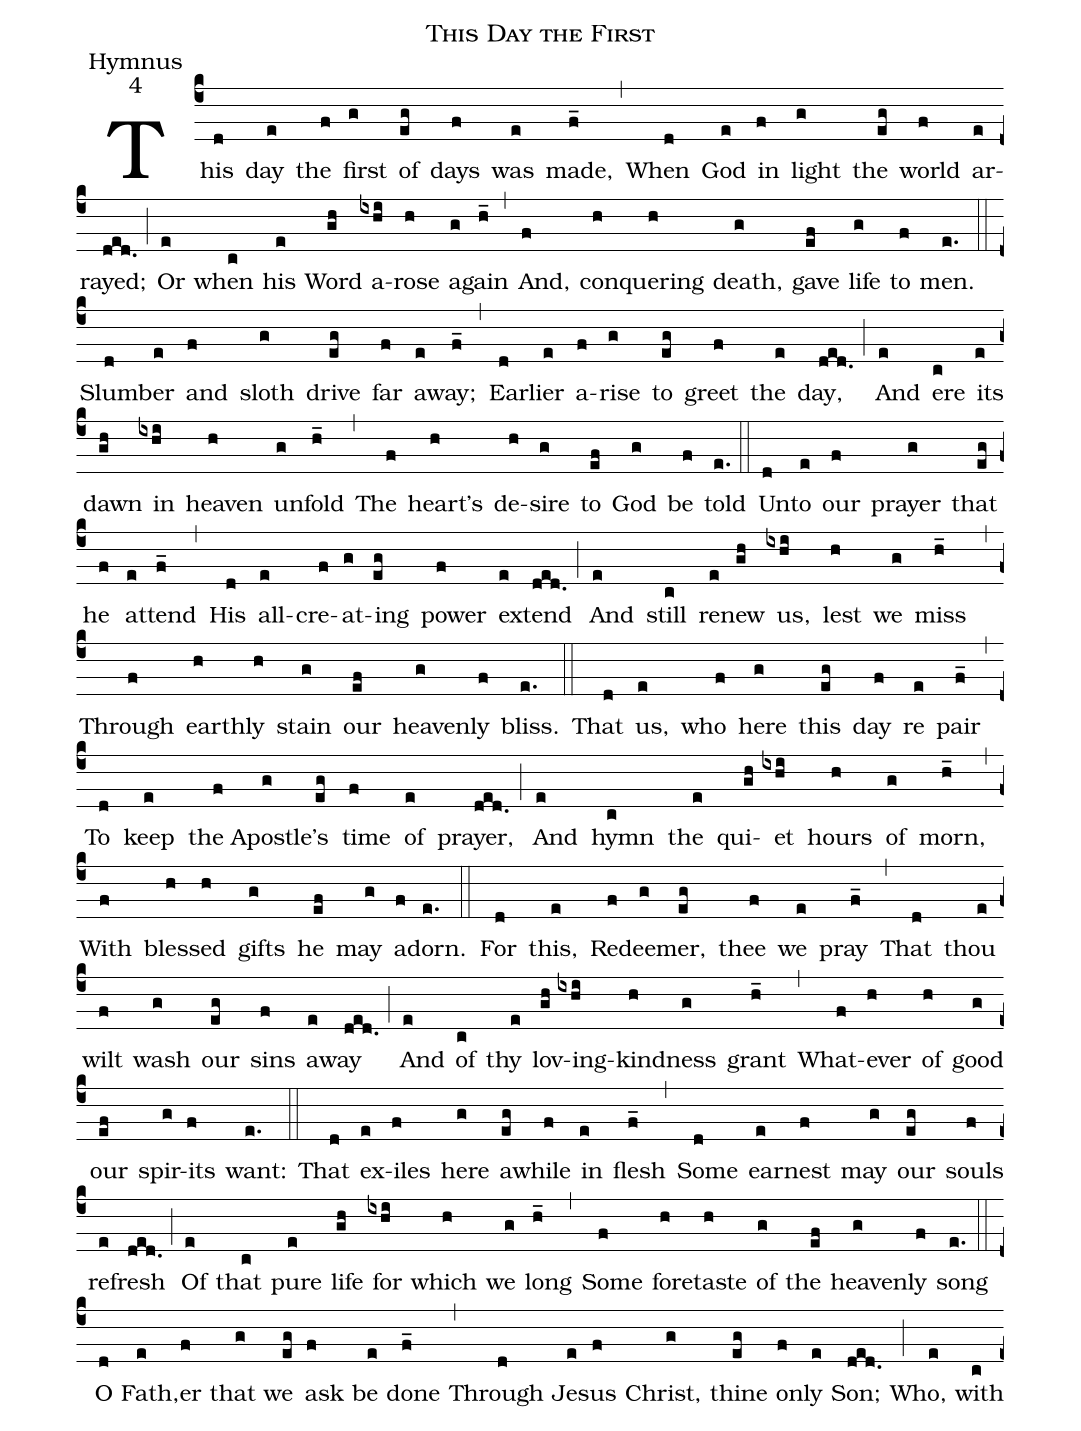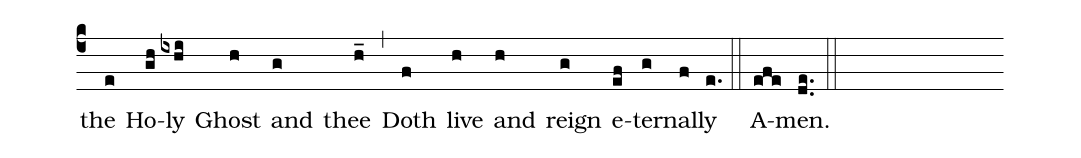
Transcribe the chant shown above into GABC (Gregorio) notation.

name: This Day the First;
office-part: Hymnus;
mode: 4;
%%
(c4)This(d) day(e) the(f) first(g) of(eg) days(f) was(e) made,(f_) (,)
	When(d) God(e) in(f) light(g) the(eg) world(f) ar(e)rayed;(ded.) (;)
	Or(e) when(c) his(e) Word(gh) a(ixhi)rose(h) a(g)gain(h_) (,)
	And,(f) con(h)quering(h) death,(g) gave(ef) life(g) to(f) men.(e.) (::)

Slum(d)ber(e) and(f) sloth(g) drive(eg) far(f) a(e)way;(f_) (,)

Ear(d)lier(e) a(f)rise(g) to(eg) greet(f) the(e) day,(ded.) (;)

And(e) ere(c) its(e) dawn(gh) in(ixhi) heaven(h) un(g)fold(h_) (,)

The(f) heart's(h) de(h)sire(g) to(ef) God(g) be(f) told(e.) (::)

Un(d)to(e) our(f) prayer(g) that(eg) he(f) at(e)tend(f_) (,)

His(d) all-(e)cre(f)at(g)ing(eg) power(f) ext(e)end(ded.) (;)

And(e) still(c) re(e)new(gh) us,(ixhi) lest(h) we(g) miss(h_) (,)

Through(f) earth(h)ly(h) stain(g) our(ef) heaven(g)ly(f) bliss.(e.) (::)

That(d) us,(e) who(f) here(g) this(eg) day(f) re(e) pair(f_) (,)

To(d) keep(e) the A(f)postle(g)'s(eg) time(f) of(e) prayer,(ded.) (;)

And(e) hymn(c) the(e) qui(gh)et(ixhi) hours(h) of(g) morn,(h_) (,)

With(f) bless(h)ed(h) gifts(g) he(ef) may(g) a(f)dorn.(e.) (::)

For(d) this,(e) Re(f)deem(g)er,(eg) thee(f) we(e) pray(f_) (,)

That(d) thou(e) wilt(f) wash(g) our(eg) sins(f) a(e)way(ded.) (;)

And(e) of(c) thy(e) lov(gh)ing-(ixhi)kind(h)ness(g) grant(h_) (,)

What(f)ever(h) of(h) good(g) our(ef) spir(g)its(f) want:(e.) (::)

That(d) ex(e)iles(f) here(g) a(eg)while(f) in(e) flesh(f_) (,)

Some(d) earn(e)est(f) may(g) our(eg) souls(f) re(e)fresh(ded.) (;)

Of(e) that(c) pure(e) life(gh) for(ixhi) which(h) we(g) long(h_) (,)

Some(f) fore(h)taste(h) of(g) the(ef) heaven(g)ly(f) song(e.) (::)

O(d) Fath,(e)er(f) that(g) we(eg) ask(f) be(e) done(f_) (,)

Through(d) Je(e)sus(f) Christ,(g) thine(eg) on(f)ly(e) Son;(ded.) (;)

Who,(e) with(c) the(e) Ho(gh)ly(ixhi) Ghost(h) and(g) thee(h_) (,)

Doth(f) live(h) and(h) reign(g) e(ef)ter(g)nal(f)ly(e.) (::)

A(efe)men.(de..) (::)
